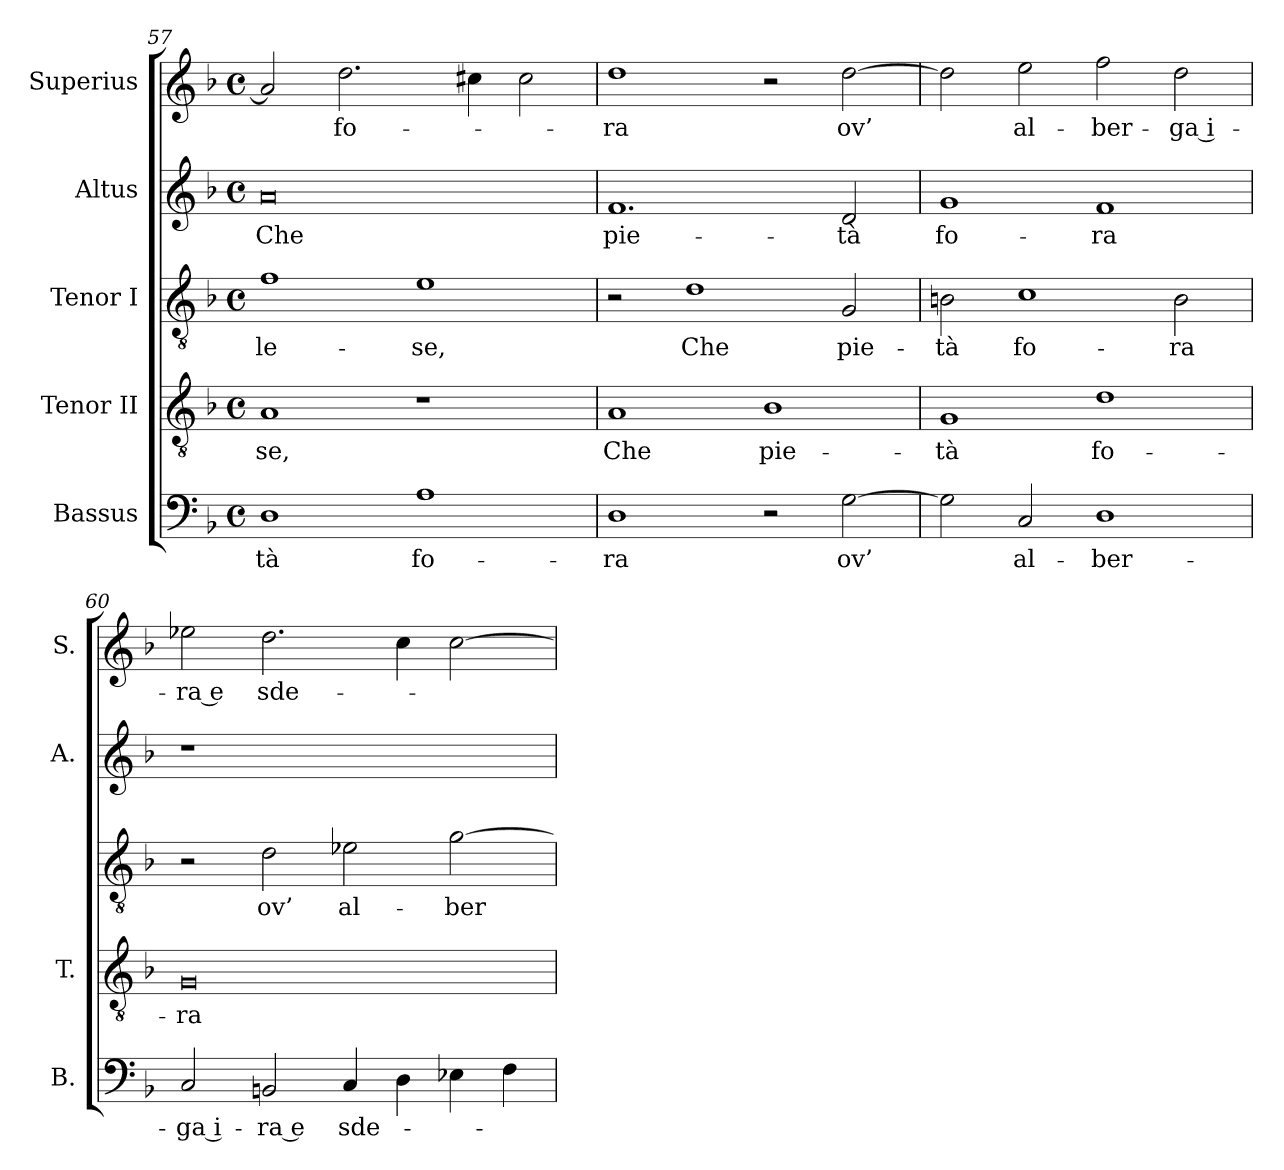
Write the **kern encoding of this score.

**kern	**text	**kern	**text	**kern	**text	**kern	**text	**kern	**text
*part5	*part5	*part4	*part4	*part3	*part3	*part2	*part2	*part1	*part1
*staff5	*staff5	*staff4	*staff4	*staff3	*staff3	*staff2	*staff2	*staff1	*staff1
*I"Bassus	*	*I"Tenor II	*	*I"Tenor I	*	*I"Altus	*	*I"Superius	*
*I'B.	*	*I'T.	*	*	*	*I'A.	*	*I'S.	*
*clefF4	*	*clefGv2	*	*clefGv2	*	*clefG2	*	*clefG2	*
*	*	*ITrd7c12	*	*	*	*	*	*	*
*k[b-]	*	*k[b-]	*	*k[b-]	*	*k[b-]	*	*k[b-]	*
*F:	*	*F:	*	*F:	*	*F:	*	*F:	*
*M4/4	*	*M4/4	*	*M4/4	*	*M4/4	*	*M4/4	*
*met(c)	*	*met(c)	*	*met(c)	*	*met(c)	*	*met(c)	*
=57	=57	=57	=57	=57	=57	=57	=57	=57	=57
!	!LO:LY:b:color=#000000	!	!	!	!	!	!	!	!
!	!	!	!LO:LY:b:color=#000000	!	!	!	!	!	!
!	!	!	!	!	!LO:LY:b:color=#000000	!	!	!	!
!	!	!	!	!	!	!	!LO:LY:b:color=#000000	!	!
1Di	-tà	1AAi	-se,	1fi	-le-	0ai	Che	2ai/]	.
!	!	!	!	!	!	!	!	!	!LO:LY:b:color=#000000
.	.	.	.	.	.	.	.	2.ddi\	fo-
!	!LO:LY:b:color=#000000	!	!	!	!	!	!	!	!
!	!	!	!	!	!LO:LY:b:color=#000000	!	!	!	!
1Ai	fo-	1r	.	1ei	-se,	.	.	.	.
.	.	.	.	.	.	.	.	4cc#Xi\	.
.	.	.	.	.	.	.	.	2cc#i\	.
=58	=58	=58	=58	=58	=58	=58	=58	=58	=58
!	!LO:LY:b:color=#000000	!	!	!	!	!	!	!	!
!	!	!	!LO:LY:b:color=#000000	!	!	!	!	!	!
!	!	!	!	!	!	!	!LO:LY:b:color=#000000	!	!
!	!	!	!	!	!	!	!	!	!LO:LY:b:color=#000000
1Di	-ra	1AAi	Che	2r	.	1.fi	pie-	1ddi	-ra
!	!	!	!	!	!LO:LY:b:color=#000000	!	!	!	!
.	.	.	.	1di	Che	.	.	.	.
!	!	!	!LO:LY:b:color=#000000	!	!	!	!	!	!
2r	.	1BB-i	pie-	.	.	.	.	2r	.
!	!LO:LY:b:color=#000000	!	!	!	!	!	!	!	!
!	!	!	!	!	!LO:LY:b:color=#000000	!	!	!	!
!	!	!	!	!	!	!	!LO:LY:b:color=#000000	!	!
!	!	!	!	!	!	!	!	!	!LO:LY:b:color=#000000
[>2Gi\	ov’	.	.	2Gi/	pie-	2di/	-tà	[>2ddi\	ov’
=59	=59	=59	=59	=59	=59	=59	=59	=59	=59
!	!	!	!LO:LY:b:color=#000000	!	!	!	!	!	!
!	!	!	!	!	!LO:LY:b:color=#000000	!	!	!	!
!	!	!	!	!	!	!	!LO:LY:b:color=#000000	!	!
2Gi\]	.	1GGi	-tà	2Bni\	-tà	1gi	fo-	2ddi\]	.
!	!LO:LY:b:color=#000000	!	!	!	!	!	!	!	!
!	!	!	!	!	!LO:LY:b:color=#000000	!	!	!	!
!	!	!	!	!	!	!	!	!	!LO:LY:b:color=#000000
2Ci/	al-	.	.	1ci	fo-	.	.	2eei\	al-
!	!LO:LY:b:color=#000000	!	!	!	!	!	!	!	!
!	!	!	!LO:LY:b:color=#000000	!	!	!	!	!	!
!	!	!	!	!	!	!	!LO:LY:b:color=#000000	!	!
!	!	!	!	!	!	!	!	!	!LO:LY:b:color=#000000
1Di	-ber-	1Di	fo-	.	.	1fi	-ra	2ffi\	-ber-
!	!	!	!	!	!LO:LY:b:color=#000000	!	!	!	!
!	!	!	!	!	!	!	!	!	!LO:LY:b:color=#000000
.	.	.	.	2Bi\	-ra	.	.	2ddi\	-ga i-
!!LO:PB:g=z
=60	=60	=60	=60	=60	=60	=60	=60	=60	=60
!	!LO:LY:b:color=#000000	!	!	!	!	!	!	!	!
!	!	!	!LO:LY:b:color=#000000	!	!	!LO:N:vis=1	!	!	!
!	!	!	!	!	!	!	!	!	!LO:LY:b:color=#000000
2Ci/	-ga i-	0GGi	-ra	2r	.	1r	.	2ee-Xi\	-ra e
!	!LO:LY:b:color=#000000	!	!	!	!	!	!	!	!
!	!	!	!	!	!LO:LY:b:color=#000000	!	!	!	!
!	!	!	!	!	!	!	!	!	!LO:LY:b:color=#000000
2BBni/	-ra e	.	.	2di\	ov’	.	.	2.ddi\	sde-
!	!LO:LY:b:color=#000000	!	!	!	!	!	!	!	!
!	!	!	!	!	!LO:LY:b:color=#000000	!	!	!	!
4Ci/	sde-	.	.	2e-Xi\	al-	1ryy	.	.	.
4Di\	.	.	.	.	.	.	.	4cci\	.
!	!	!	!	!	!LO:LY:b:color=#000000	!	!	!	!
4E-Xi\	.	.	.	[>2gi\	-ber-	.	.	[>2cci\	.
4Fi\	.	.	.	.	.	.	.	.	.
=	=	=	=	=	=	=	=	=	=
*-	*-	*-	*-	*-	*-	*-	*-	*-	*-
